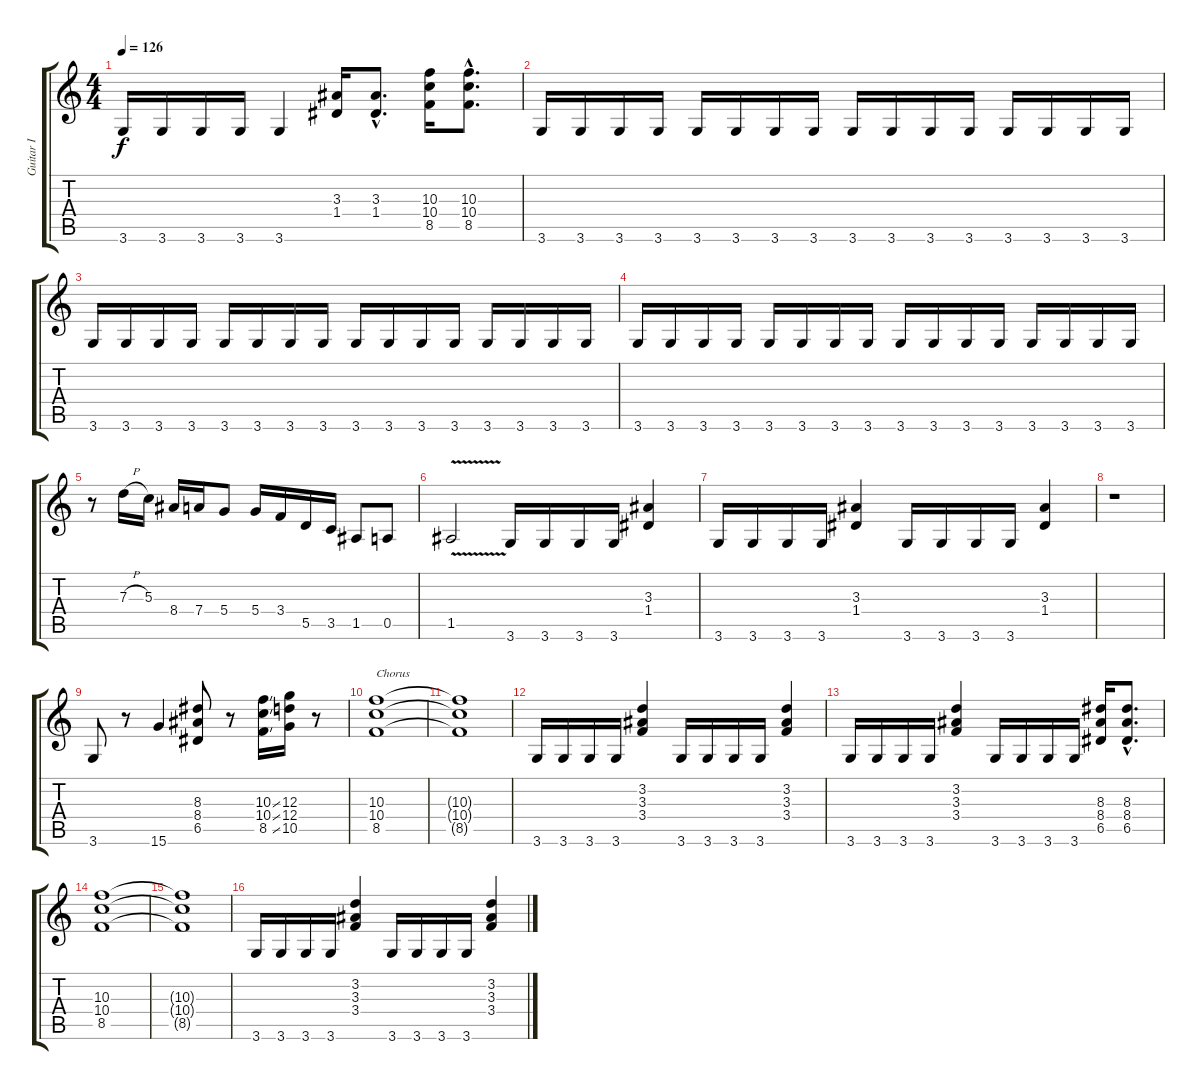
\track ("Guitar I" "Guitar I") {instrument overdrivenguitar}
\staff {score tabs}
\tuning (E4 B3 G3 D3 A2 E2) {hide}
\ts (4 4)
\tempo 126
\clef g2
\ks c
3.6.16{dy f} 3.6.16 3.6.16 3.6.16 3.6.4 (3.3 1.4).16 (3.3{hac} 1.4{hac}).8{d} (10.3 10.4 8.5).16 (10.3{hac} 10.4{hac} 8.5{hac}).8{d} |
3.6.16 3.6.16 3.6.16 3.6.16 3.6.16 3.6.16 3.6.16 3.6.16 3.6.16 3.6.16 3.6.16 3.6.16 3.6.16 3.6.16 3.6.16 3.6.16 |
3.6.16 3.6.16 3.6.16 3.6.16 3.6.16 3.6.16 3.6.16 3.6.16 3.6.16 3.6.16 3.6.16 3.6.16 3.6.16 3.6.16 3.6.16 3.6.16 |
3.6.16 3.6.16 3.6.16 3.6.16 3.6.16 3.6.16 3.6.16 3.6.16 3.6.16 3.6.16 3.6.16 3.6.16 3.6.16 3.6.16 3.6.16 3.6.16 |
r.8 7.3{h}.16 5.3.16 8.4.16 7.4.16 5.4.8 5.4.16 3.4.16 5.5.16 3.5.16 1.5.8 0.5.8 |
1.5{v}.2 3.6.16 3.6.16 3.6.16 3.6.16 (3.3 1.4).4 |
3.6.16 3.6.16 3.6.16 3.6.16 (3.3 1.4).4 3.6.16 3.6.16 3.6.16 3.6.16 (3.3 1.4).4 |
r.1 |
3.6.8 r.8 15.6.4 (8.3 8.4 6.5).8 r.8 (10.3{ss} 10.4{ss} 8.5{ss}).16 (12.3 12.4 10.5).16 r.8 |
(10.3 10.4 8.5).1{txt "Chorus"} |
(10.3{t} 10.4{t} 8.5{t}).1 |
3.6.16 3.6.16 3.6.16 3.6.16 (3.2 3.3 3.4).4 3.6.16 3.6.16 3.6.16 3.6.16 (3.2 3.3 3.4).4 |
3.6.16 3.6.16 3.6.16 3.6.16 (3.2 3.3 3.4).4 3.6.16 3.6.16 3.6.16 3.6.16 (8.3 8.4 6.5).16 (8.3{hac} 8.4{hac} 6.5{hac}).8{d} |
(10.3 10.4 8.5).1 |
(10.3{t} 10.4{t} 8.5{t}).1 |
3.6.16 3.6.16 3.6.16 3.6.16 (3.2 3.3 3.4).4 3.6.16 3.6.16 3.6.16 3.6.16 (3.2 3.3 3.4).4
